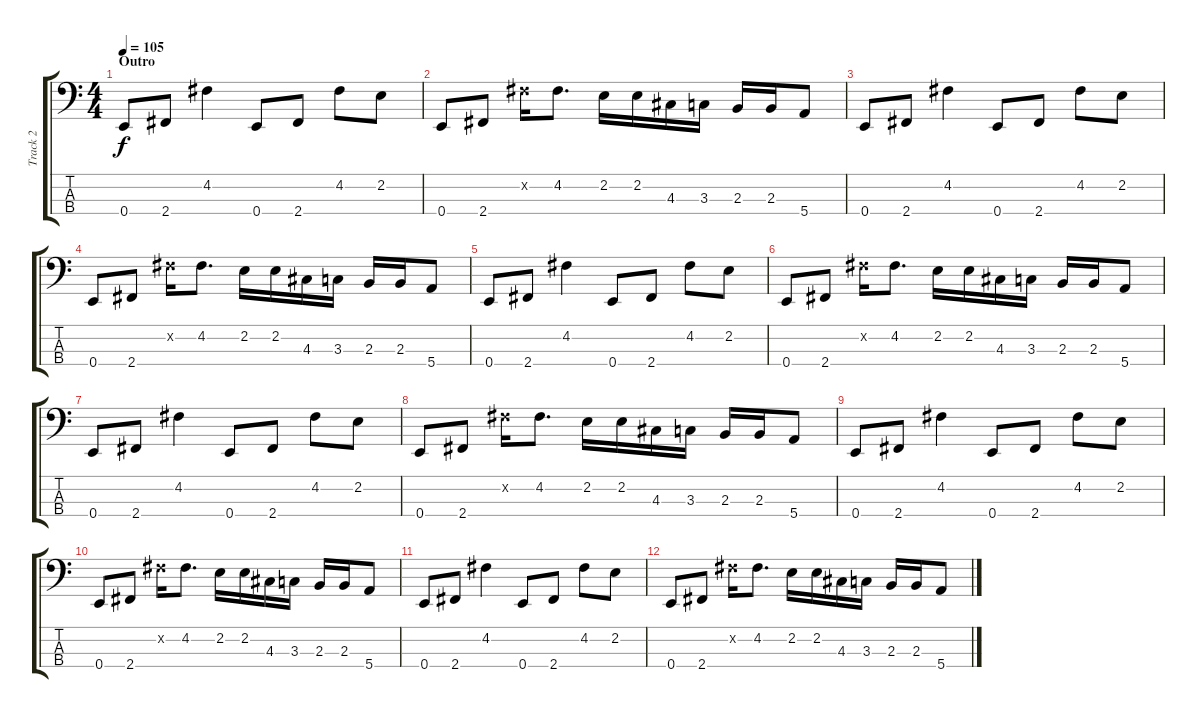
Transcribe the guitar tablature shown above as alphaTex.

\track ("Track 2" "Track 2") {instrument electricbassfinger}
\staff {score tabs}
\tuning (G2 D2 A1 E1) {hide}
\ts (4 4)
\section ("" "Outro")
\tempo 105
\clef f4
\ks c
0.4.8{dy f} 2.4.8 4.2.4 0.4.8 2.4.8 4.2.8 2.2.8 |
0.4.8 2.4.8 4.2{x}.16 4.2.8{d} 2.2.16 2.2.16 4.3.16 3.3.16 2.3.16 2.3.16 5.4.8 |
0.4.8 2.4.8 4.2.4 0.4.8 2.4.8 4.2.8 2.2.8 |
0.4.8 2.4.8 4.2{x}.16 4.2.8{d} 2.2.16 2.2.16 4.3.16 3.3.16 2.3.16 2.3.16 5.4.8 |
0.4.8 2.4.8 4.2.4 0.4.8 2.4.8 4.2.8 2.2.8 |
0.4.8 2.4.8 4.2{x}.16 4.2.8{d} 2.2.16 2.2.16 4.3.16 3.3.16 2.3.16 2.3.16 5.4.8 |
0.4.8 2.4.8 4.2.4 0.4.8 2.4.8 4.2.8 2.2.8 |
0.4.8 2.4.8 4.2{x}.16 4.2.8{d} 2.2.16 2.2.16 4.3.16 3.3.16 2.3.16 2.3.16 5.4.8 |
0.4.8{volume 0} 2.4.8 4.2.4 0.4.8 2.4.8 4.2.8 2.2.8 |
0.4.8 2.4.8 4.2{x}.16 4.2.8{d} 2.2.16 2.2.16 4.3.16 3.3.16 2.3.16 2.3.16 5.4.8 |
0.4.8 2.4.8 4.2.4 0.4.8 2.4.8 4.2.8 2.2.8 |
0.4.8 2.4.8 4.2{x}.16 4.2.8{d} 2.2.16 2.2.16 4.3.16 3.3.16 2.3.16 2.3.16 5.4.8
